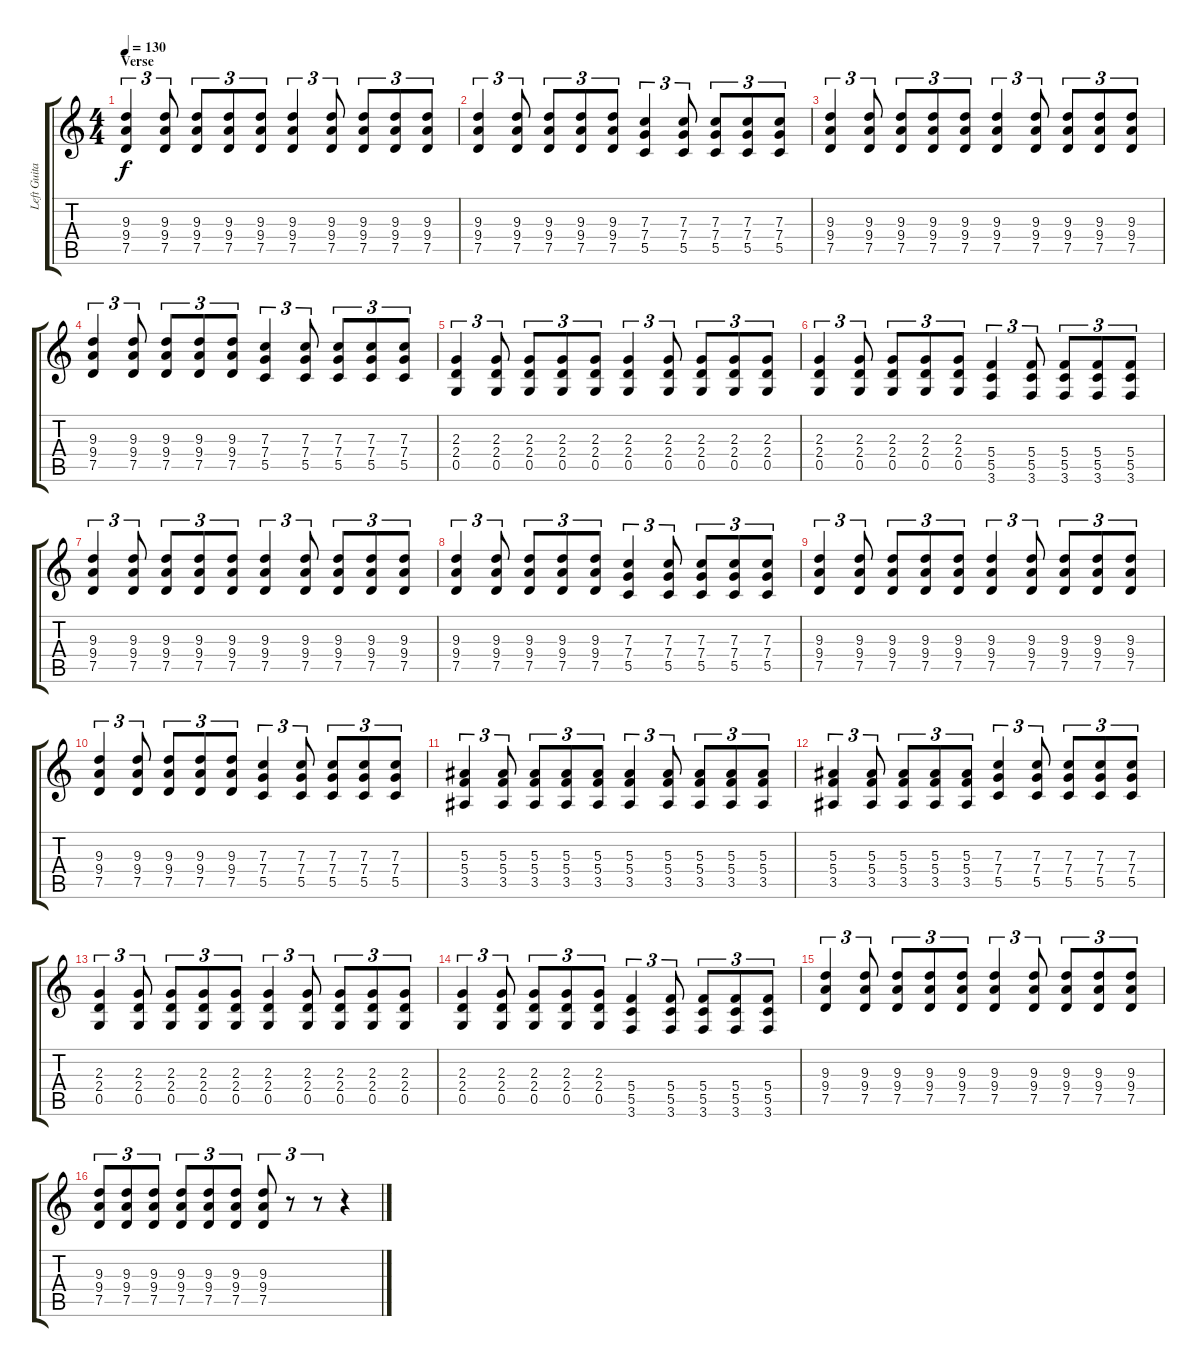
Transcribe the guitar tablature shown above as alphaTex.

\track ("Left Guitar" "Left Guita") {instrument distortionguitar}
\staff {score tabs}
\tuning (D4 A3 F3 C3 G2 D2) {hide}
\ts (4 4)
\section ("" "Verse")
\tempo 130
\clef g2
\ks c
(9.3 9.4 7.5).4{tu (3 2) dy f} (9.3 9.4 7.5).8{tu (3 2)} (9.3 9.4 7.5).8{tu (3 2)} (9.3 9.4 7.5).8{tu (3 2)} (9.3 9.4 7.5).8{tu (3 2)} (9.3 9.4 7.5).4{tu (3 2)} (9.3 9.4 7.5).8{tu (3 2)} (9.3 9.4 7.5).8{tu (3 2)} (9.3 9.4 7.5).8{tu (3 2)} (9.3 9.4 7.5).8{tu (3 2)} |
(9.3 9.4 7.5).4{tu (3 2)} (9.3 9.4 7.5).8{tu (3 2)} (9.3 9.4 7.5).8{tu (3 2)} (9.3 9.4 7.5).8{tu (3 2)} (9.3 9.4 7.5).8{tu (3 2)} (7.3 7.4 5.5).4{tu (3 2)} (7.3 7.4 5.5).8{tu (3 2)} (7.3 7.4 5.5).8{tu (3 2)} (7.3 7.4 5.5).8{tu (3 2)} (7.3 7.4 5.5).8{tu (3 2)} |
(9.3 9.4 7.5).4{tu (3 2)} (9.3 9.4 7.5).8{tu (3 2)} (9.3 9.4 7.5).8{tu (3 2)} (9.3 9.4 7.5).8{tu (3 2)} (9.3 9.4 7.5).8{tu (3 2)} (9.3 9.4 7.5).4{tu (3 2)} (9.3 9.4 7.5).8{tu (3 2)} (9.3 9.4 7.5).8{tu (3 2)} (9.3 9.4 7.5).8{tu (3 2)} (9.3 9.4 7.5).8{tu (3 2)} |
(9.3 9.4 7.5).4{tu (3 2)} (9.3 9.4 7.5).8{tu (3 2)} (9.3 9.4 7.5).8{tu (3 2)} (9.3 9.4 7.5).8{tu (3 2)} (9.3 9.4 7.5).8{tu (3 2)} (7.3 7.4 5.5).4{tu (3 2)} (7.3 7.4 5.5).8{tu (3 2)} (7.3 7.4 5.5).8{tu (3 2)} (7.3 7.4 5.5).8{tu (3 2)} (7.3 7.4 5.5).8{tu (3 2)} |
(2.3 2.4 0.5).4{tu (3 2)} (2.3 2.4 0.5).8{tu (3 2)} (2.3 2.4 0.5).8{tu (3 2)} (2.3 2.4 0.5).8{tu (3 2)} (2.3 2.4 0.5).8{tu (3 2)} (2.3 2.4 0.5).4{tu (3 2)} (2.3 2.4 0.5).8{tu (3 2)} (2.3 2.4 0.5).8{tu (3 2)} (2.3 2.4 0.5).8{tu (3 2)} (2.3 2.4 0.5).8{tu (3 2)} |
(2.3 2.4 0.5).4{tu (3 2)} (2.3 2.4 0.5).8{tu (3 2)} (2.3 2.4 0.5).8{tu (3 2)} (2.3 2.4 0.5).8{tu (3 2)} (2.3 2.4 0.5).8{tu (3 2)} (5.4 5.5 3.6).4{tu (3 2)} (5.4 5.5 3.6).8{tu (3 2)} (5.4 5.5 3.6).8{tu (3 2)} (5.4 5.5 3.6).8{tu (3 2)} (5.4 5.5 3.6).8{tu (3 2)} |
(9.3 9.4 7.5).4{tu (3 2)} (9.3 9.4 7.5).8{tu (3 2)} (9.3 9.4 7.5).8{tu (3 2)} (9.3 9.4 7.5).8{tu (3 2)} (9.3 9.4 7.5).8{tu (3 2)} (9.3 9.4 7.5).4{tu (3 2)} (9.3 9.4 7.5).8{tu (3 2)} (9.3 9.4 7.5).8{tu (3 2)} (9.3 9.4 7.5).8{tu (3 2)} (9.3 9.4 7.5).8{tu (3 2)} |
(9.3 9.4 7.5).4{tu (3 2)} (9.3 9.4 7.5).8{tu (3 2)} (9.3 9.4 7.5).8{tu (3 2)} (9.3 9.4 7.5).8{tu (3 2)} (9.3 9.4 7.5).8{tu (3 2)} (7.3 7.4 5.5).4{tu (3 2)} (7.3 7.4 5.5).8{tu (3 2)} (7.3 7.4 5.5).8{tu (3 2)} (7.3 7.4 5.5).8{tu (3 2)} (7.3 7.4 5.5).8{tu (3 2)} |
(9.3 9.4 7.5).4{tu (3 2)} (9.3 9.4 7.5).8{tu (3 2)} (9.3 9.4 7.5).8{tu (3 2)} (9.3 9.4 7.5).8{tu (3 2)} (9.3 9.4 7.5).8{tu (3 2)} (9.3 9.4 7.5).4{tu (3 2)} (9.3 9.4 7.5).8{tu (3 2)} (9.3 9.4 7.5).8{tu (3 2)} (9.3 9.4 7.5).8{tu (3 2)} (9.3 9.4 7.5).8{tu (3 2)} |
(9.3 9.4 7.5).4{tu (3 2)} (9.3 9.4 7.5).8{tu (3 2)} (9.3 9.4 7.5).8{tu (3 2)} (9.3 9.4 7.5).8{tu (3 2)} (9.3 9.4 7.5).8{tu (3 2)} (7.3 7.4 5.5).4{tu (3 2)} (7.3 7.4 5.5).8{tu (3 2)} (7.3 7.4 5.5).8{tu (3 2)} (7.3 7.4 5.5).8{tu (3 2)} (7.3 7.4 5.5).8{tu (3 2)} |
(5.3 5.4 3.5).4{tu (3 2)} (5.3 5.4 3.5).8{tu (3 2)} (5.3 5.4 3.5).8{tu (3 2)} (5.3 5.4 3.5).8{tu (3 2)} (5.3 5.4 3.5).8{tu (3 2)} (5.3 5.4 3.5).4{tu (3 2)} (5.3 5.4 3.5).8{tu (3 2)} (5.3 5.4 3.5).8{tu (3 2)} (5.3 5.4 3.5).8{tu (3 2)} (5.3 5.4 3.5).8{tu (3 2)} |
(5.3 5.4 3.5).4{tu (3 2)} (5.3 5.4 3.5).8{tu (3 2)} (5.3 5.4 3.5).8{tu (3 2)} (5.3 5.4 3.5).8{tu (3 2)} (5.3 5.4 3.5).8{tu (3 2)} (7.3 7.4 5.5).4{tu (3 2)} (7.3 7.4 5.5).8{tu (3 2)} (7.3 7.4 5.5).8{tu (3 2)} (7.3 7.4 5.5).8{tu (3 2)} (7.3 7.4 5.5).8{tu (3 2)} |
(2.3 2.4 0.5).4{tu (3 2)} (2.3 2.4 0.5).8{tu (3 2)} (2.3 2.4 0.5).8{tu (3 2)} (2.3 2.4 0.5).8{tu (3 2)} (2.3 2.4 0.5).8{tu (3 2)} (2.3 2.4 0.5).4{tu (3 2)} (2.3 2.4 0.5).8{tu (3 2)} (2.3 2.4 0.5).8{tu (3 2)} (2.3 2.4 0.5).8{tu (3 2)} (2.3 2.4 0.5).8{tu (3 2)} |
(2.3 2.4 0.5).4{tu (3 2)} (2.3 2.4 0.5).8{tu (3 2)} (2.3 2.4 0.5).8{tu (3 2)} (2.3 2.4 0.5).8{tu (3 2)} (2.3 2.4 0.5).8{tu (3 2)} (5.4 5.5 3.6).4{tu (3 2)} (5.4 5.5 3.6).8{tu (3 2)} (5.4 5.5 3.6).8{tu (3 2)} (5.4 5.5 3.6).8{tu (3 2)} (5.4 5.5 3.6).8{tu (3 2)} |
(9.3 9.4 7.5).4{tu (3 2)} (9.3 9.4 7.5).8{tu (3 2)} (9.3 9.4 7.5).8{tu (3 2)} (9.3 9.4 7.5).8{tu (3 2)} (9.3 9.4 7.5).8{tu (3 2)} (9.3 9.4 7.5).4{tu (3 2)} (9.3 9.4 7.5).8{tu (3 2)} (9.3 9.4 7.5).8{tu (3 2)} (9.3 9.4 7.5).8{tu (3 2)} (9.3 9.4 7.5).8{tu (3 2)} |
(9.3 9.4 7.5).8{tu (3 2)} (9.3 9.4 7.5).8{tu (3 2)} (9.3 9.4 7.5).8{tu (3 2)} (9.3 9.4 7.5).8{tu (3 2)} (9.3 9.4 7.5).8{tu (3 2)} (9.3 9.4 7.5).8{tu (3 2)} (9.3 9.4 7.5).8{tu (3 2)} r.8{tu (3 2)} r.8{tu (3 2)} r.4
